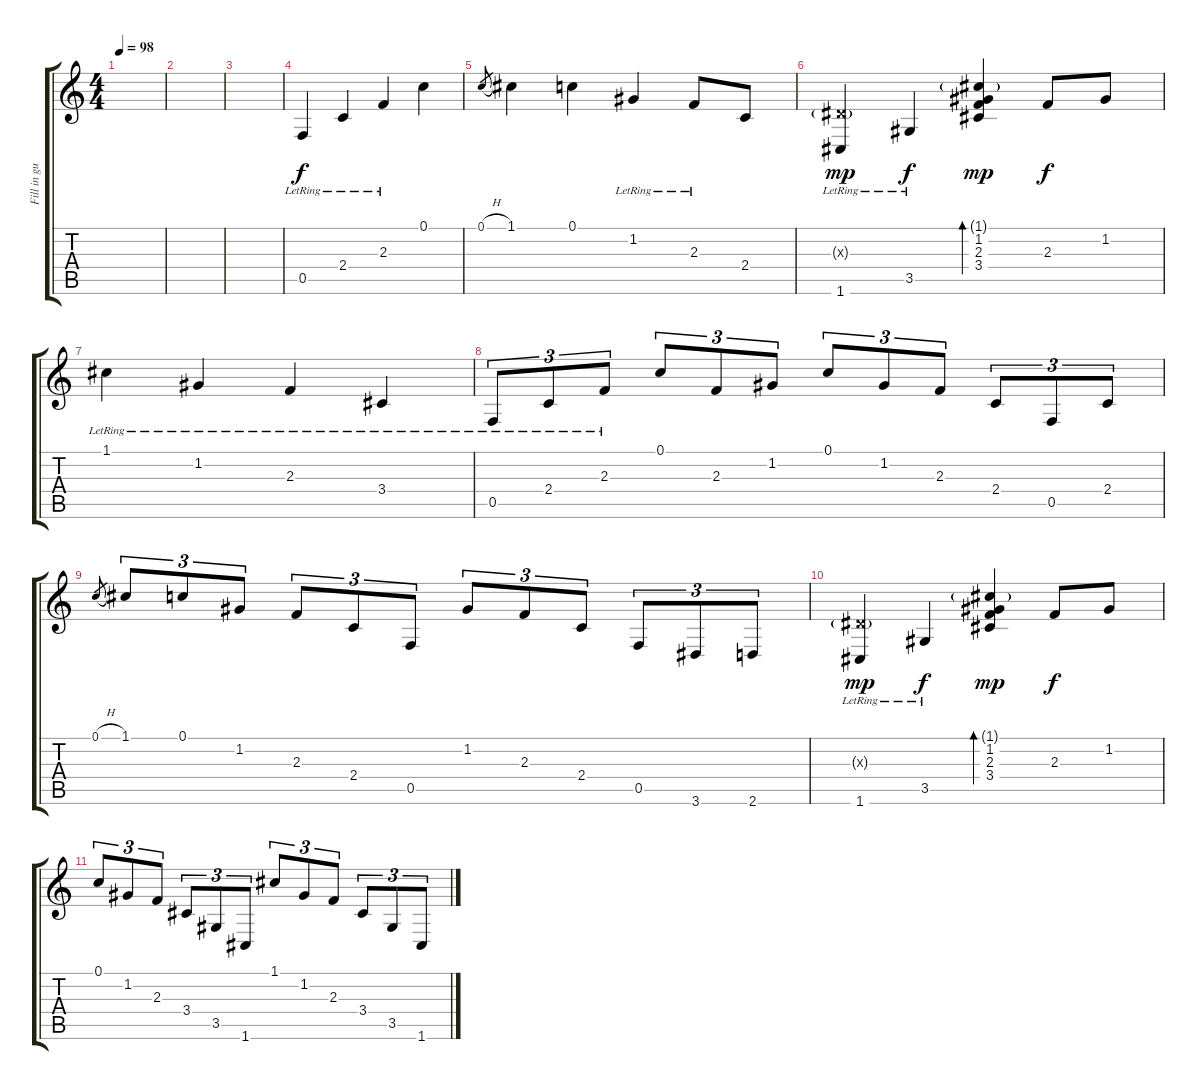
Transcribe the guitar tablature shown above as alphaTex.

\track ("Fill in guitar" "Fill in gu") {instrument distortionguitar}
\staff {score tabs}
\tuning (C4 G3 Eb3 Bb2 F2 C2) {hide}
\ts (4 4)
\tempo 98
\clef g2
\ks c
|
|
|
0.5{lr}.4{volume 10 instrument acousticguitarsteel} 2.4{lr}.4 2.3{lr}.4 0.1.4 |
0.1{h}.8{gr} 1.1.4 0.1.4 1.2{lr}.4 2.3{lr}.8 2.4.8 |
(0.3{g x} 1.6{lr}).4{dy mp volume 10 instrument acousticguitarsteel} 3.5{lr}.4{dy f} (1.1{g} 1.2 2.3 3.4).4{bd 120 dy mp} 2.3.8{dy f} 1.2.8 |
1.1{lr}.4 1.2{lr}.4 2.3{lr}.4 3.4{lr}.4 |
0.5{lr}.8{tu (3 2) volume 10 instrument acousticguitarsteel} 2.4{lr}.8{tu (3 2)} 2.3{lr}.8{tu (3 2)} 0.1.8{tu (3 2)} 2.3.8{tu (3 2)} 1.2.8{tu (3 2)} 0.1.8{tu (3 2)} 1.2.8{tu (3 2)} 2.3.8{tu (3 2)} 2.4.8{tu (3 2)} 0.5.8{tu (3 2)} 2.4.8{tu (3 2)} |
0.1{h}.8{gr} 1.1.8{tu (3 2)} 0.1.8{tu (3 2)} 1.2.8{tu (3 2)} 2.3.8{tu (3 2)} 2.4.8{tu (3 2)} 0.5.8{tu (3 2)} 1.2.8{tu (3 2)} 2.3.8{tu (3 2)} 2.4.8{tu (3 2)} 0.5.8{tu (3 2)} 3.6.8{tu (3 2)} 2.6.8{tu (3 2)} |
(0.3{g x} 1.6{lr}).4{dy mp volume 10 instrument acousticguitarsteel} 3.5{lr}.4{dy f} (1.1{g} 1.2 2.3 3.4).4{bd 120 dy mp} 2.3.8{dy f} 1.2.8 |
0.1.8{tu (3 2)} 1.2.8{tu (3 2)} 2.3.8{tu (3 2)} 3.4.8{tu (3 2)} 3.5.8{tu (3 2)} 1.6.8{tu (3 2)} 1.1.8{tu (3 2)} 1.2.8{tu (3 2)} 2.3.8{tu (3 2)} 3.4.8{tu (3 2)} 3.5.8{tu (3 2)} 1.6.8{tu (3 2)}
